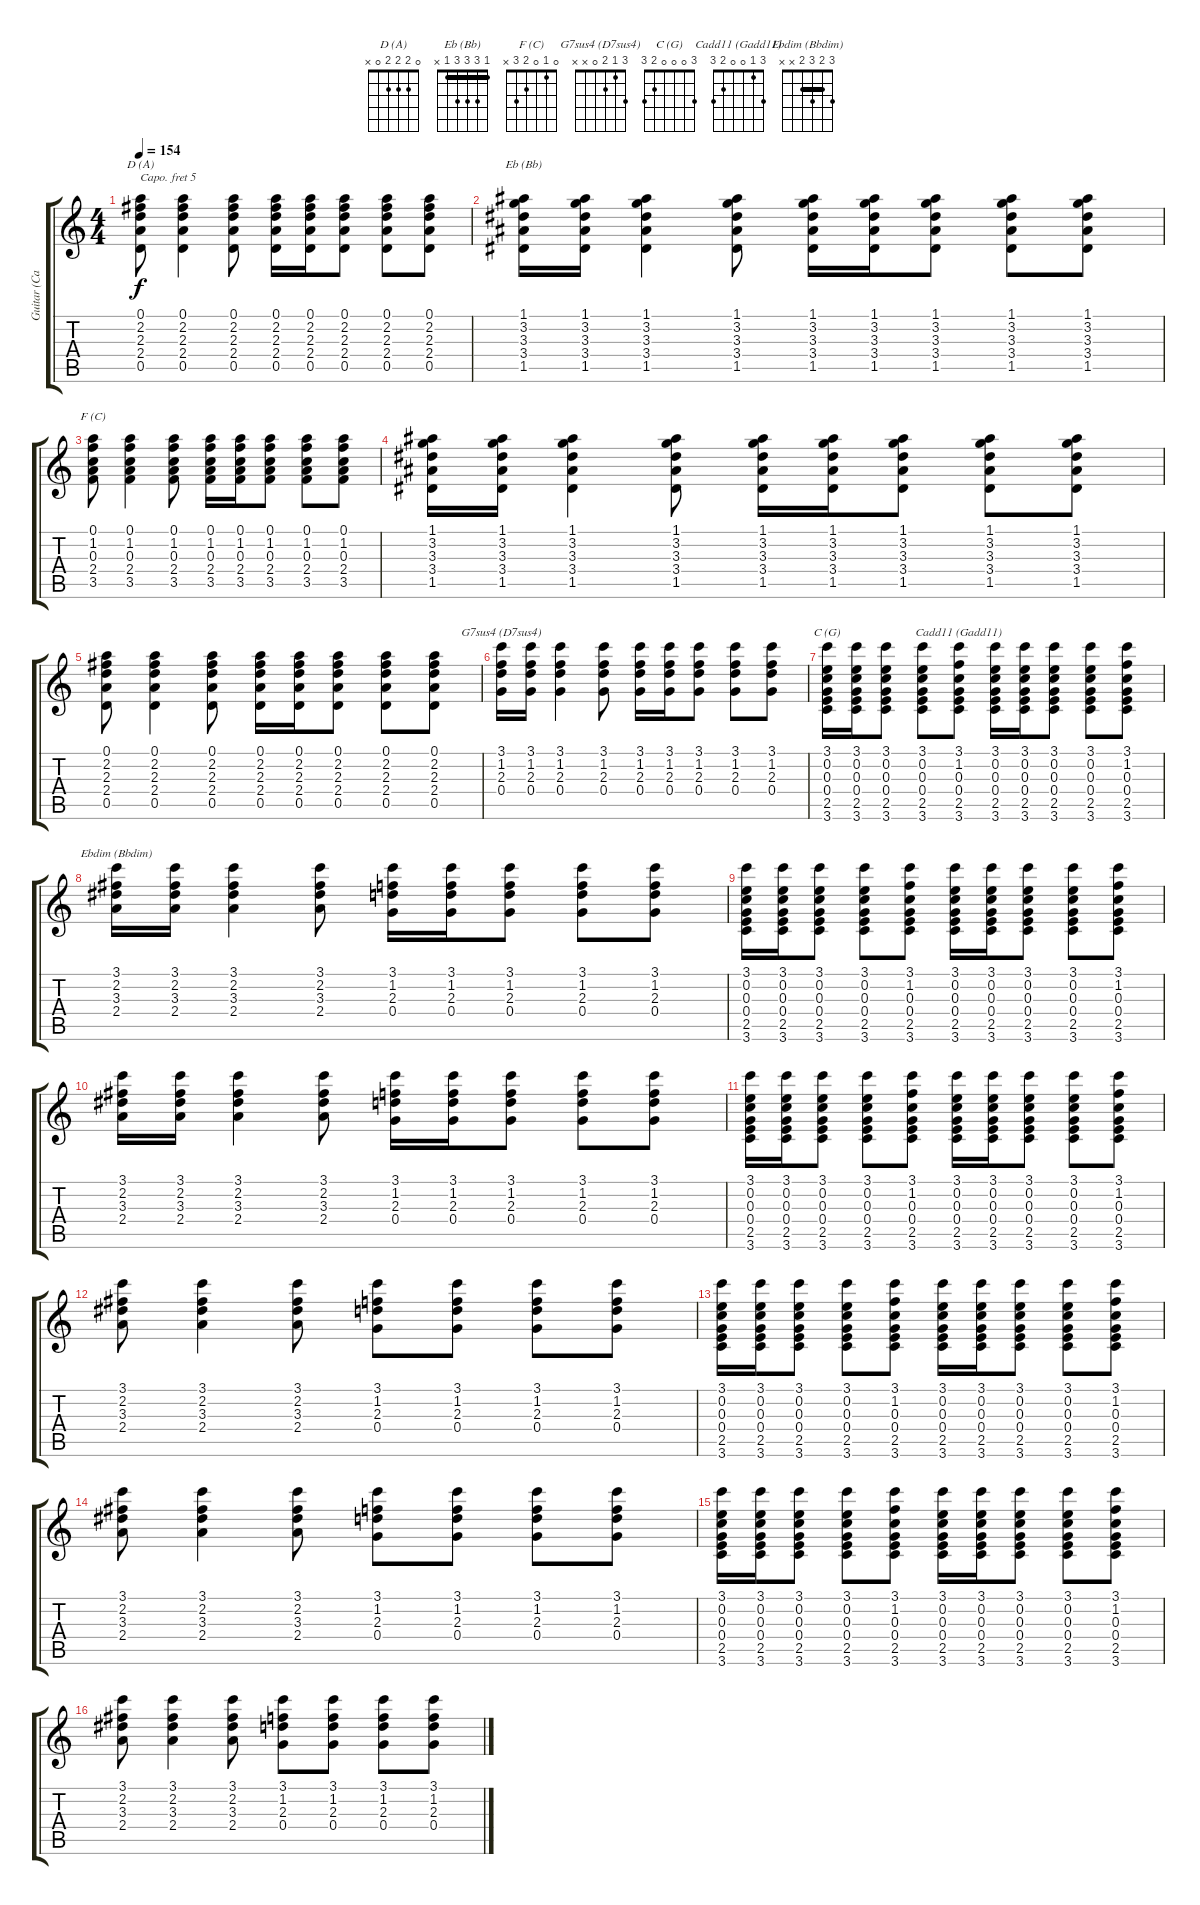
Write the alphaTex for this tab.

\track ("Guitar (Capo 5th Fret)" "Guitar (Ca") {instrument acousticguitarsteel}
\staff {score tabs}
\capo 5
\tuning (E4 B3 G3 D3 A2 E2) {hide}
\chord ("D (A)" 0 2 2 2 0 x)
\chord ("Eb (Bb)" 1 3 3 3 1 x) {barre 1}
\chord ("F (C)" 0 1 0 2 3 x)
\chord ("G7sus4 (D7sus4)" 3 1 2 0 x x)
\chord ("C (G)" 3 0 0 0 2 3)
\chord ("Cadd11 (Gadd11)" 3 1 0 0 2 3)
\chord ("Ebdim (Bbdim)" 3 2 3 2 x x) {barre 2}
\ts (4 4)
\tempo 154
\clef g2
\ks c
(0.1 2.2 2.3 2.4 0.5).8{ch "D (A)" dy f} (0.1 2.2 2.3 2.4 0.5).4 (0.1 2.2 2.3 2.4 0.5).8 (0.1 2.2 2.3 2.4 0.5).16 (0.1 2.2 2.3 2.4 0.5).16 (0.1 2.2 2.3 2.4 0.5).8 (0.1 2.2 2.3 2.4 0.5).8 (0.1 2.2 2.3 2.4 0.5).8 |
(1.1 3.2 3.3 3.4 1.5).16{ch "Eb (Bb)"} (1.1 3.2 3.3 3.4 1.5).16 (1.1 3.2 3.3 3.4 1.5).4 (1.1 3.2 3.3 3.4 1.5).8 (1.1 3.2 3.3 3.4 1.5).16 (1.1 3.2 3.3 3.4 1.5).16 (1.1 3.2 3.3 3.4 1.5).8 (1.1 3.2 3.3 3.4 1.5).8 (1.1 3.2 3.3 3.4 1.5).8 |
(0.1 1.2 0.3 2.4 3.5).8{ch "F (C)"} (0.1 1.2 0.3 2.4 3.5).4 (0.1 1.2 0.3 2.4 3.5).8 (0.1 1.2 0.3 2.4 3.5).16 (0.1 1.2 0.3 2.4 3.5).16 (0.1 1.2 0.3 2.4 3.5).8 (0.1 1.2 0.3 2.4 3.5).8 (0.1 1.2 0.3 2.4 3.5).8 |
(1.1 3.2 3.3 3.4 1.5).16 (1.1 3.2 3.3 3.4 1.5).16 (1.1 3.2 3.3 3.4 1.5).4 (1.1 3.2 3.3 3.4 1.5).8 (1.1 3.2 3.3 3.4 1.5).16 (1.1 3.2 3.3 3.4 1.5).16 (1.1 3.2 3.3 3.4 1.5).8 (1.1 3.2 3.3 3.4 1.5).8 (1.1 3.2 3.3 3.4 1.5).8 |
(0.1 2.2 2.3 2.4 0.5).8 (0.1 2.2 2.3 2.4 0.5).4 (0.1 2.2 2.3 2.4 0.5).8 (0.1 2.2 2.3 2.4 0.5).16 (0.1 2.2 2.3 2.4 0.5).16 (0.1 2.2 2.3 2.4 0.5).8 (0.1 2.2 2.3 2.4 0.5).8 (0.1 2.2 2.3 2.4 0.5).8 |
(3.1 1.2 2.3 0.4).16{ch "G7sus4 (D7sus4)"} (3.1 1.2 2.3 0.4).16 (3.1 1.2 2.3 0.4).4 (3.1 1.2 2.3 0.4).8 (3.1 1.2 2.3 0.4).16 (3.1 1.2 2.3 0.4).16 (3.1 1.2 2.3 0.4).8 (3.1 1.2 2.3 0.4).8 (3.1 1.2 2.3 0.4).8 |
(3.1 0.2 0.3 0.4 2.5 3.6).16{ch "C (G)"} (3.1 0.2 0.3 0.4 2.5 3.6).16 (3.1 0.2 0.3 0.4 2.5 3.6).8 (3.1 0.2 0.3 0.4 2.5 3.6).8 (3.1 1.2 0.3 0.4 2.5 3.6).8{ch "Cadd11 (Gadd11)"} (3.1 0.2 0.3 0.4 2.5 3.6).16 (3.1 0.2 0.3 0.4 2.5 3.6).16 (3.1 0.2 0.3 0.4 2.5 3.6).8 (3.1 0.2 0.3 0.4 2.5 3.6).8 (3.1 1.2 0.3 0.4 2.5 3.6).8 |
(3.1 2.2 3.3 2.4).16{ch "Ebdim (Bbdim)"} (3.1 2.2 3.3 2.4).16 (3.1 2.2 3.3 2.4).4 (3.1 2.2 3.3 2.4).8 (3.1 1.2 2.3 0.4).16 (3.1 1.2 2.3 0.4).16 (3.1 1.2 2.3 0.4).8 (3.1 1.2 2.3 0.4).8 (3.1 1.2 2.3 0.4).8 |
(3.1 0.2 0.3 0.4 2.5 3.6).16 (3.1 0.2 0.3 0.4 2.5 3.6).16 (3.1 0.2 0.3 0.4 2.5 3.6).8 (3.1 0.2 0.3 0.4 2.5 3.6).8 (3.1 1.2 0.3 0.4 2.5 3.6).8 (3.1 0.2 0.3 0.4 2.5 3.6).16 (3.1 0.2 0.3 0.4 2.5 3.6).16 (3.1 0.2 0.3 0.4 2.5 3.6).8 (3.1 0.2 0.3 0.4 2.5 3.6).8 (3.1 1.2 0.3 0.4 2.5 3.6).8 |
(3.1 2.2 3.3 2.4).16 (3.1 2.2 3.3 2.4).16 (3.1 2.2 3.3 2.4).4 (3.1 2.2 3.3 2.4).8 (3.1 1.2 2.3 0.4).16 (3.1 1.2 2.3 0.4).16 (3.1 1.2 2.3 0.4).8 (3.1 1.2 2.3 0.4).8 (3.1 1.2 2.3 0.4).8 |
(3.1 0.2 0.3 0.4 2.5 3.6).16 (3.1 0.2 0.3 0.4 2.5 3.6).16 (3.1 0.2 0.3 0.4 2.5 3.6).8 (3.1 0.2 0.3 0.4 2.5 3.6).8 (3.1 1.2 0.3 0.4 2.5 3.6).8 (3.1 0.2 0.3 0.4 2.5 3.6).16 (3.1 0.2 0.3 0.4 2.5 3.6).16 (3.1 0.2 0.3 0.4 2.5 3.6).8 (3.1 0.2 0.3 0.4 2.5 3.6).8 (3.1 1.2 0.3 0.4 2.5 3.6).8 |
(3.1 2.2 3.3 2.4).8 (3.1 2.2 3.3 2.4).4 (3.1 2.2 3.3 2.4).8 (3.1 1.2 2.3 0.4).8 (3.1 1.2 2.3 0.4).8 (3.1 1.2 2.3 0.4).8 (3.1 1.2 2.3 0.4).8 |
(3.1 0.2 0.3 0.4 2.5 3.6).16 (3.1 0.2 0.3 0.4 2.5 3.6).16 (3.1 0.2 0.3 0.4 2.5 3.6).8 (3.1 0.2 0.3 0.4 2.5 3.6).8 (3.1 1.2 0.3 0.4 2.5 3.6).8 (3.1 0.2 0.3 0.4 2.5 3.6).16 (3.1 0.2 0.3 0.4 2.5 3.6).16 (3.1 0.2 0.3 0.4 2.5 3.6).8 (3.1 0.2 0.3 0.4 2.5 3.6).8 (3.1 1.2 0.3 0.4 2.5 3.6).8 |
(3.1 2.2 3.3 2.4).8 (3.1 2.2 3.3 2.4).4 (3.1 2.2 3.3 2.4).8 (3.1 1.2 2.3 0.4).8 (3.1 1.2 2.3 0.4).8 (3.1 1.2 2.3 0.4).8 (3.1 1.2 2.3 0.4).8 |
(3.1 0.2 0.3 0.4 2.5 3.6).16 (3.1 0.2 0.3 0.4 2.5 3.6).16 (3.1 0.2 0.3 0.4 2.5 3.6).8 (3.1 0.2 0.3 0.4 2.5 3.6).8 (3.1 1.2 0.3 0.4 2.5 3.6).8 (3.1 0.2 0.3 0.4 2.5 3.6).16 (3.1 0.2 0.3 0.4 2.5 3.6).16 (3.1 0.2 0.3 0.4 2.5 3.6).8 (3.1 0.2 0.3 0.4 2.5 3.6).8 (3.1 1.2 0.3 0.4 2.5 3.6).8 |
(3.1 2.2 3.3 2.4).8 (3.1 2.2 3.3 2.4).4 (3.1 2.2 3.3 2.4).8 (3.1 1.2 2.3 0.4).8 (3.1 1.2 2.3 0.4).8 (3.1 1.2 2.3 0.4).8 (3.1 1.2 2.3 0.4).8
